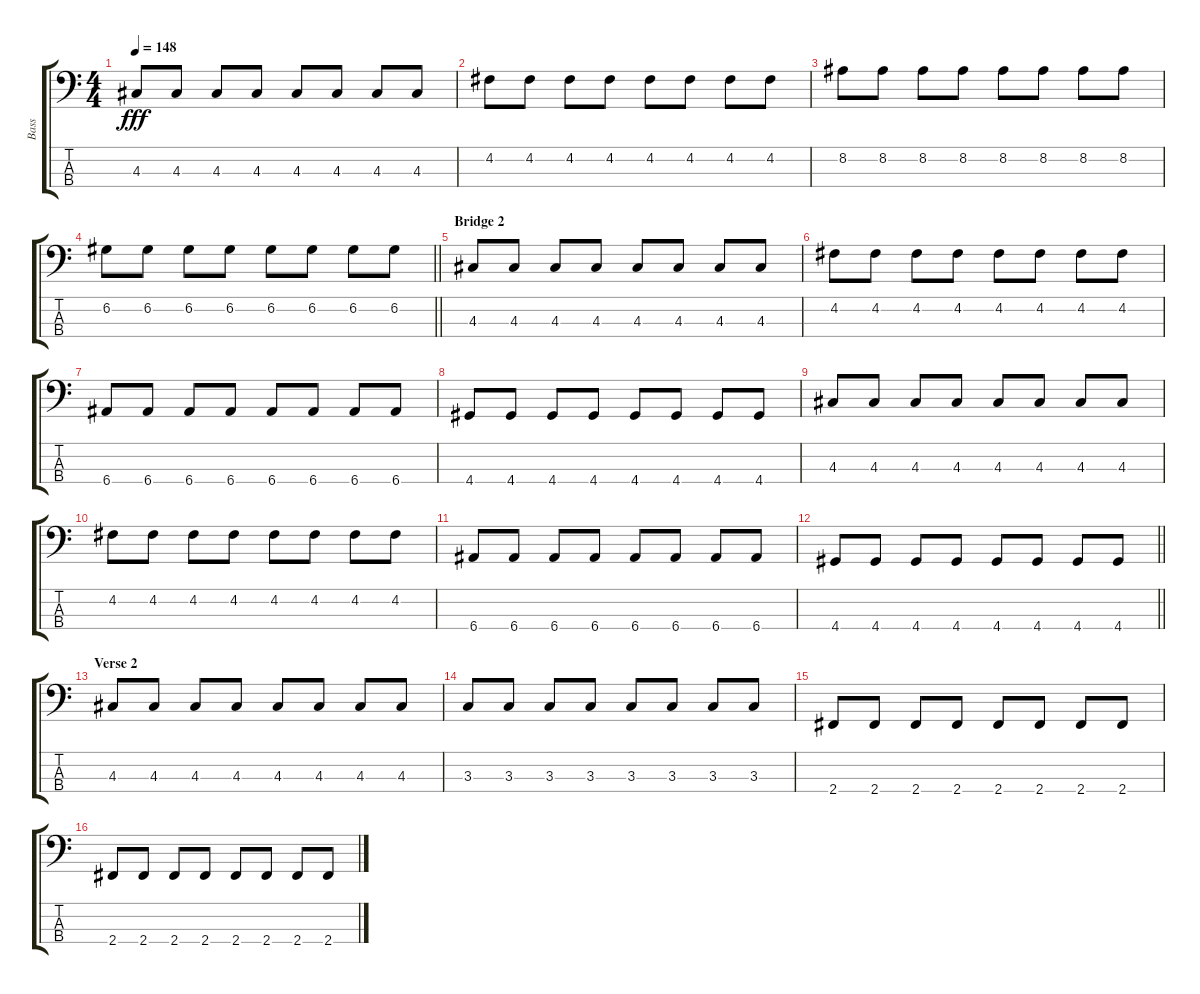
\track ("Bass" "Bass") {instrument electricbasspick}
\staff {score tabs}
\tuning (G2 D2 A1 E1) {hide}
\ts (4 4)
\tempo 148
\clef f4
\ks c
4.3.8{dy fff} 4.3.8 4.3.8 4.3.8 4.3.8 4.3.8 4.3.8 4.3.8 |
4.2.8 4.2.8 4.2.8 4.2.8 4.2.8 4.2.8 4.2.8 4.2.8 |
8.2.8 8.2.8 8.2.8 8.2.8 8.2.8 8.2.8 8.2.8 8.2.8 |
\barLineRight lightlight
6.2.8 6.2.8 6.2.8 6.2.8 6.2.8 6.2.8 6.2.8 6.2.8 |
\section ("" "Bridge 2")
4.3.8 4.3.8 4.3.8 4.3.8 4.3.8 4.3.8 4.3.8 4.3.8 |
4.2.8 4.2.8 4.2.8 4.2.8 4.2.8 4.2.8 4.2.8 4.2.8 |
6.4.8 6.4.8 6.4.8 6.4.8 6.4.8 6.4.8 6.4.8 6.4.8 |
4.4.8 4.4.8 4.4.8 4.4.8 4.4.8 4.4.8 4.4.8 4.4.8 |
4.3.8 4.3.8 4.3.8 4.3.8 4.3.8 4.3.8 4.3.8 4.3.8 |
4.2.8 4.2.8 4.2.8 4.2.8 4.2.8 4.2.8 4.2.8 4.2.8 |
6.4.8 6.4.8 6.4.8 6.4.8 6.4.8 6.4.8 6.4.8 6.4.8 |
\barLineRight lightlight
4.4.8 4.4.8 4.4.8 4.4.8 4.4.8 4.4.8 4.4.8 4.4.8 |
\section ("" "Verse 2")
4.3.8 4.3.8 4.3.8 4.3.8 4.3.8 4.3.8 4.3.8 4.3.8 |
3.3.8 3.3.8 3.3.8 3.3.8 3.3.8 3.3.8 3.3.8 3.3.8 |
2.4.8 2.4.8 2.4.8 2.4.8 2.4.8 2.4.8 2.4.8 2.4.8 |
2.4.8 2.4.8 2.4.8 2.4.8 2.4.8 2.4.8 2.4.8 2.4.8
